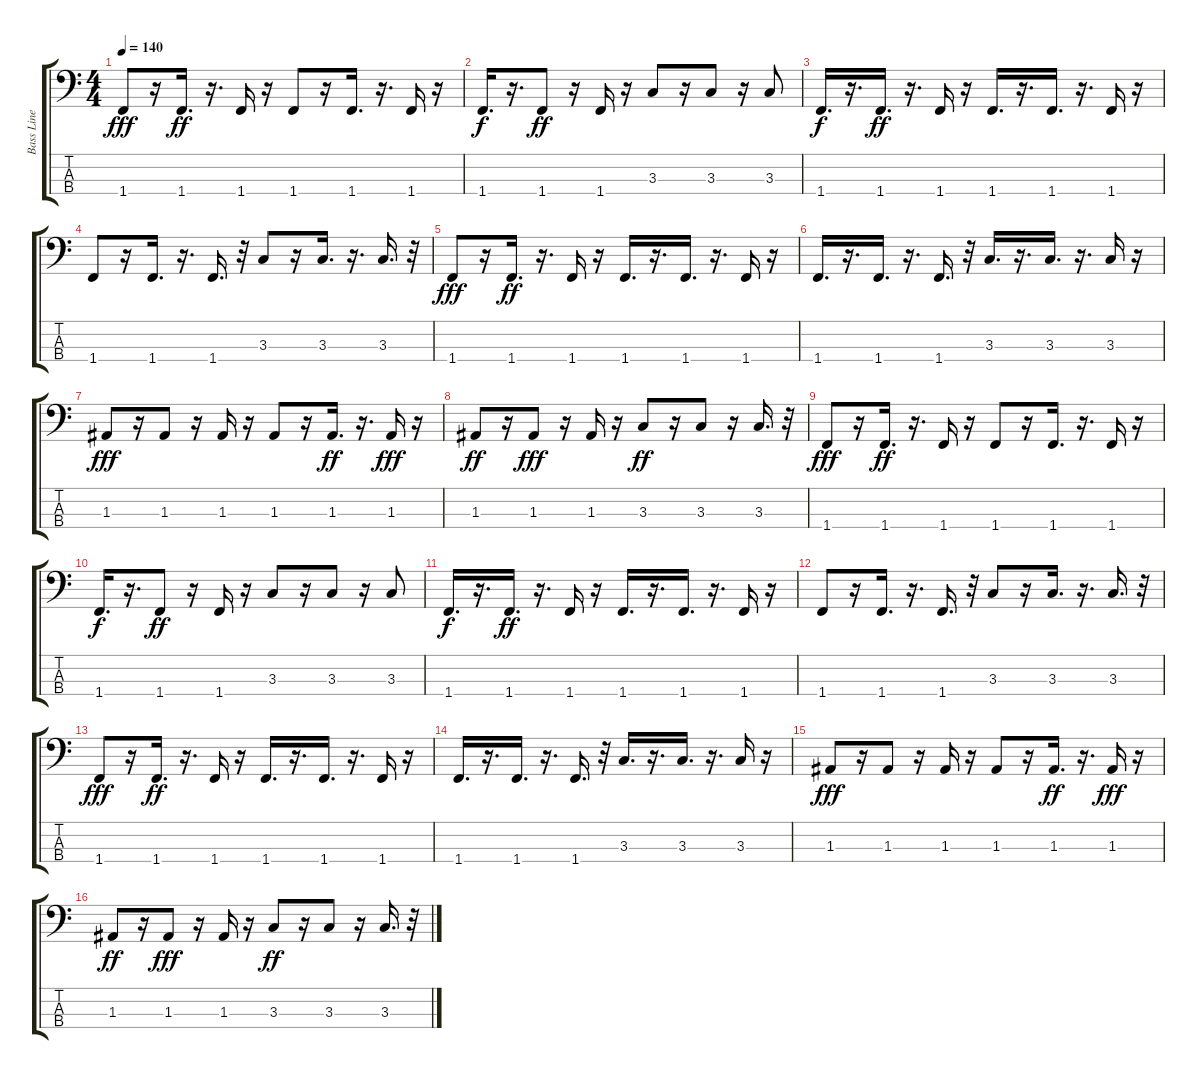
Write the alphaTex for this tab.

\track ("Bass Line" "Bass Line") {instrument acousticbass}
\staff {score tabs}
\tuning (G2 D2 A1 E1) {hide}
\ts (4 4)
\tempo 140
\clef f4
\ks c
1.4.8{dy fff} r.16 1.4.16{d dy ff} r.16{d} 1.4.16 r.16 1.4.8 r.16 1.4.16{d} r.16{d} 1.4.16 r.16 |
1.4.16{d dy f} r.16{d} 1.4.8{dy ff} r.16 1.4.16 r.16 3.3.8 r.16 3.3.8 r.16 3.3.8 |
1.4.16{d dy f} r.16{d} 1.4.16{d dy ff} r.16{d} 1.4.16 r.16 1.4.16{d} r.16{d} 1.4.16{d} r.16{d} 1.4.16 r.16 |
1.4.8 r.16 1.4.16{d} r.16{d} 1.4.16{d} r.32 3.3.8 r.16 3.3.16{d} r.16{d} 3.3.16{d} r.32 |
1.4.8{dy fff} r.16 1.4.16{d dy ff} r.16{d} 1.4.16 r.16 1.4.16{d} r.16{d} 1.4.16{d} r.16{d} 1.4.16 r.16 |
1.4.16{d} r.16{d} 1.4.16{d} r.16{d} 1.4.16{d} r.32 3.3.16{d} r.16{d} 3.3.16{d} r.16{d} 3.3.16 r.16 |
1.3.8{dy fff} r.16 1.3.8 r.16 1.3.16 r.16 1.3.8 r.16 1.3.16{d dy ff} r.16{d} 1.3.16{dy fff} r.16 |
1.3.8{dy ff} r.16 1.3.8{dy fff} r.16 1.3.16 r.16 3.3.8{dy ff} r.16 3.3.8 r.16 3.3.16{d} r.32 |
1.4.8{dy fff} r.16 1.4.16{d dy ff} r.16{d} 1.4.16 r.16 1.4.8 r.16 1.4.16{d} r.16{d} 1.4.16 r.16 |
1.4.16{d dy f} r.16{d} 1.4.8{dy ff} r.16 1.4.16 r.16 3.3.8 r.16 3.3.8 r.16 3.3.8 |
1.4.16{d dy f} r.16{d} 1.4.16{d dy ff} r.16{d} 1.4.16 r.16 1.4.16{d} r.16{d} 1.4.16{d} r.16{d} 1.4.16 r.16 |
1.4.8 r.16 1.4.16{d} r.16{d} 1.4.16{d} r.32 3.3.8 r.16 3.3.16{d} r.16{d} 3.3.16{d} r.32 |
1.4.8{dy fff} r.16 1.4.16{d dy ff} r.16{d} 1.4.16 r.16 1.4.16{d} r.16{d} 1.4.16{d} r.16{d} 1.4.16 r.16 |
1.4.16{d} r.16{d} 1.4.16{d} r.16{d} 1.4.16{d} r.32 3.3.16{d} r.16{d} 3.3.16{d} r.16{d} 3.3.16 r.16 |
1.3.8{dy fff} r.16 1.3.8 r.16 1.3.16 r.16 1.3.8 r.16 1.3.16{d dy ff} r.16{d} 1.3.16{dy fff} r.16 |
1.3.8{dy ff} r.16 1.3.8{dy fff} r.16 1.3.16 r.16 3.3.8{dy ff} r.16 3.3.8 r.16 3.3.16{d} r.32
